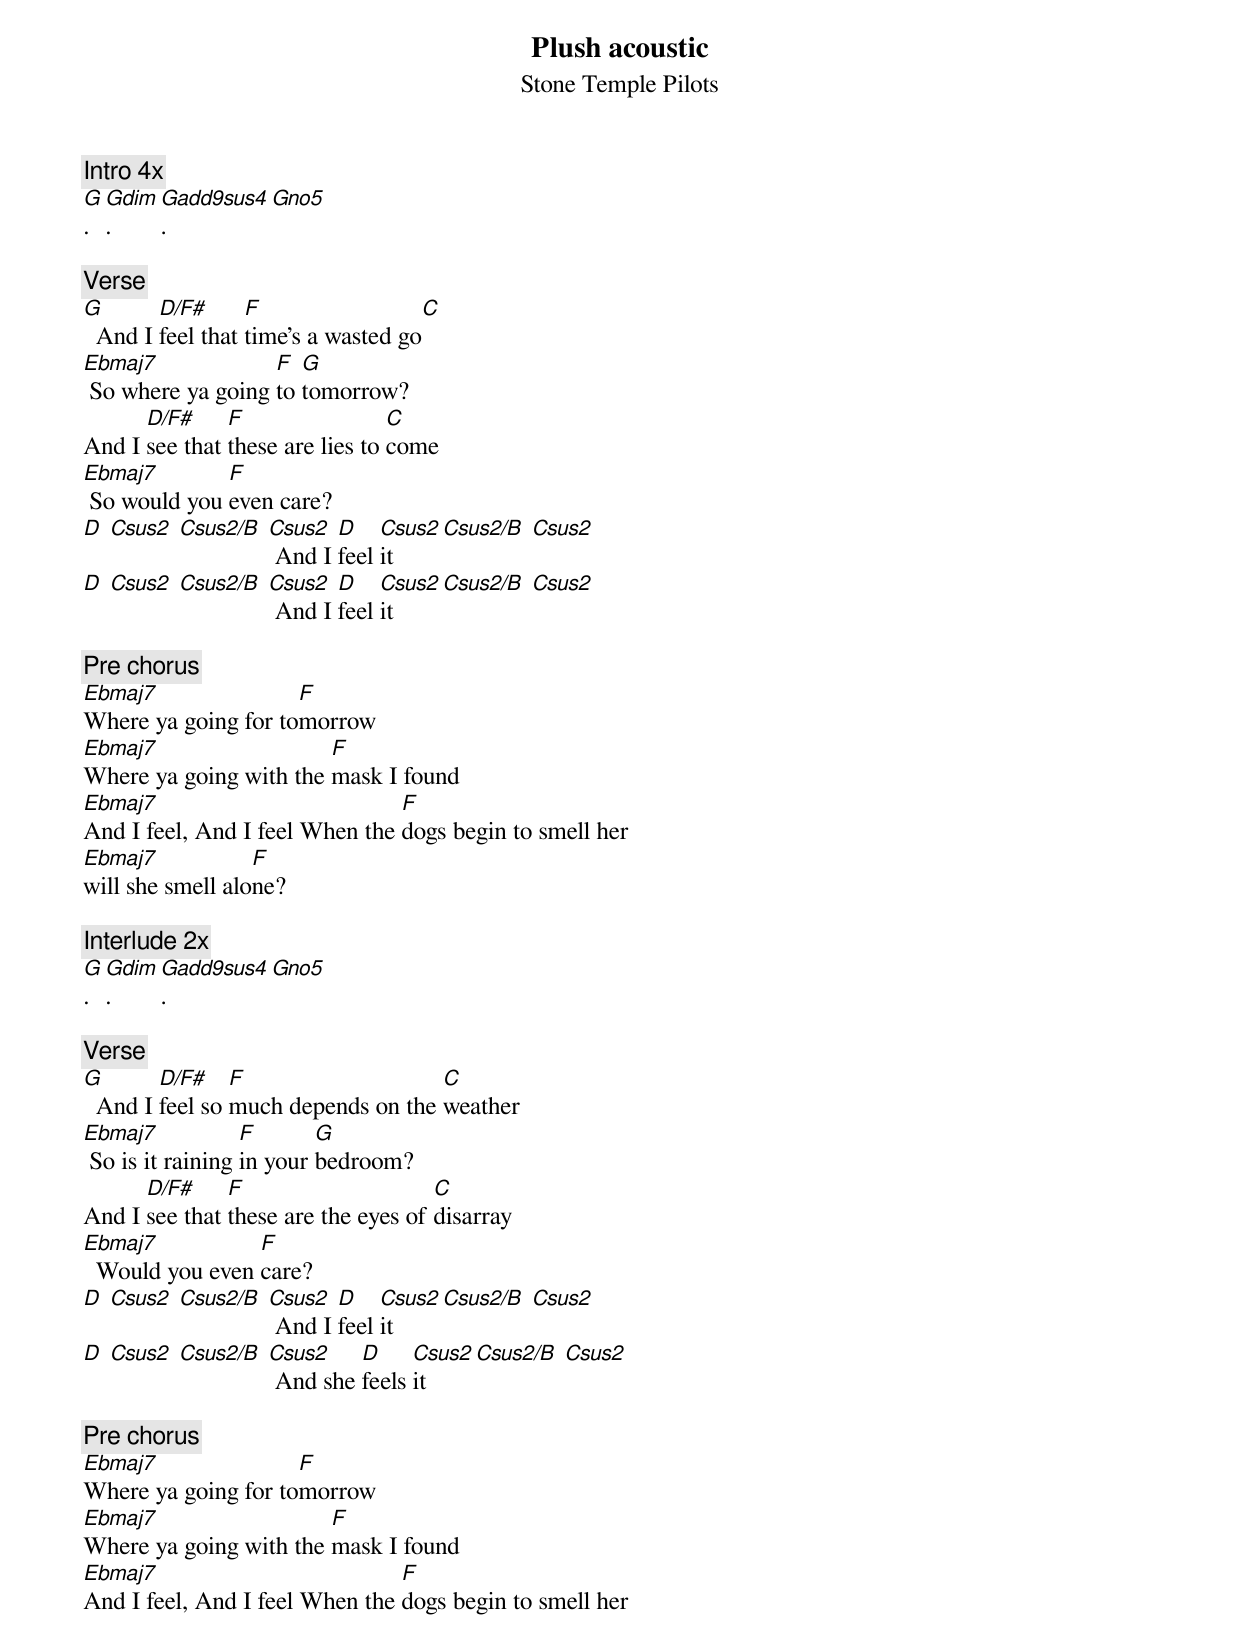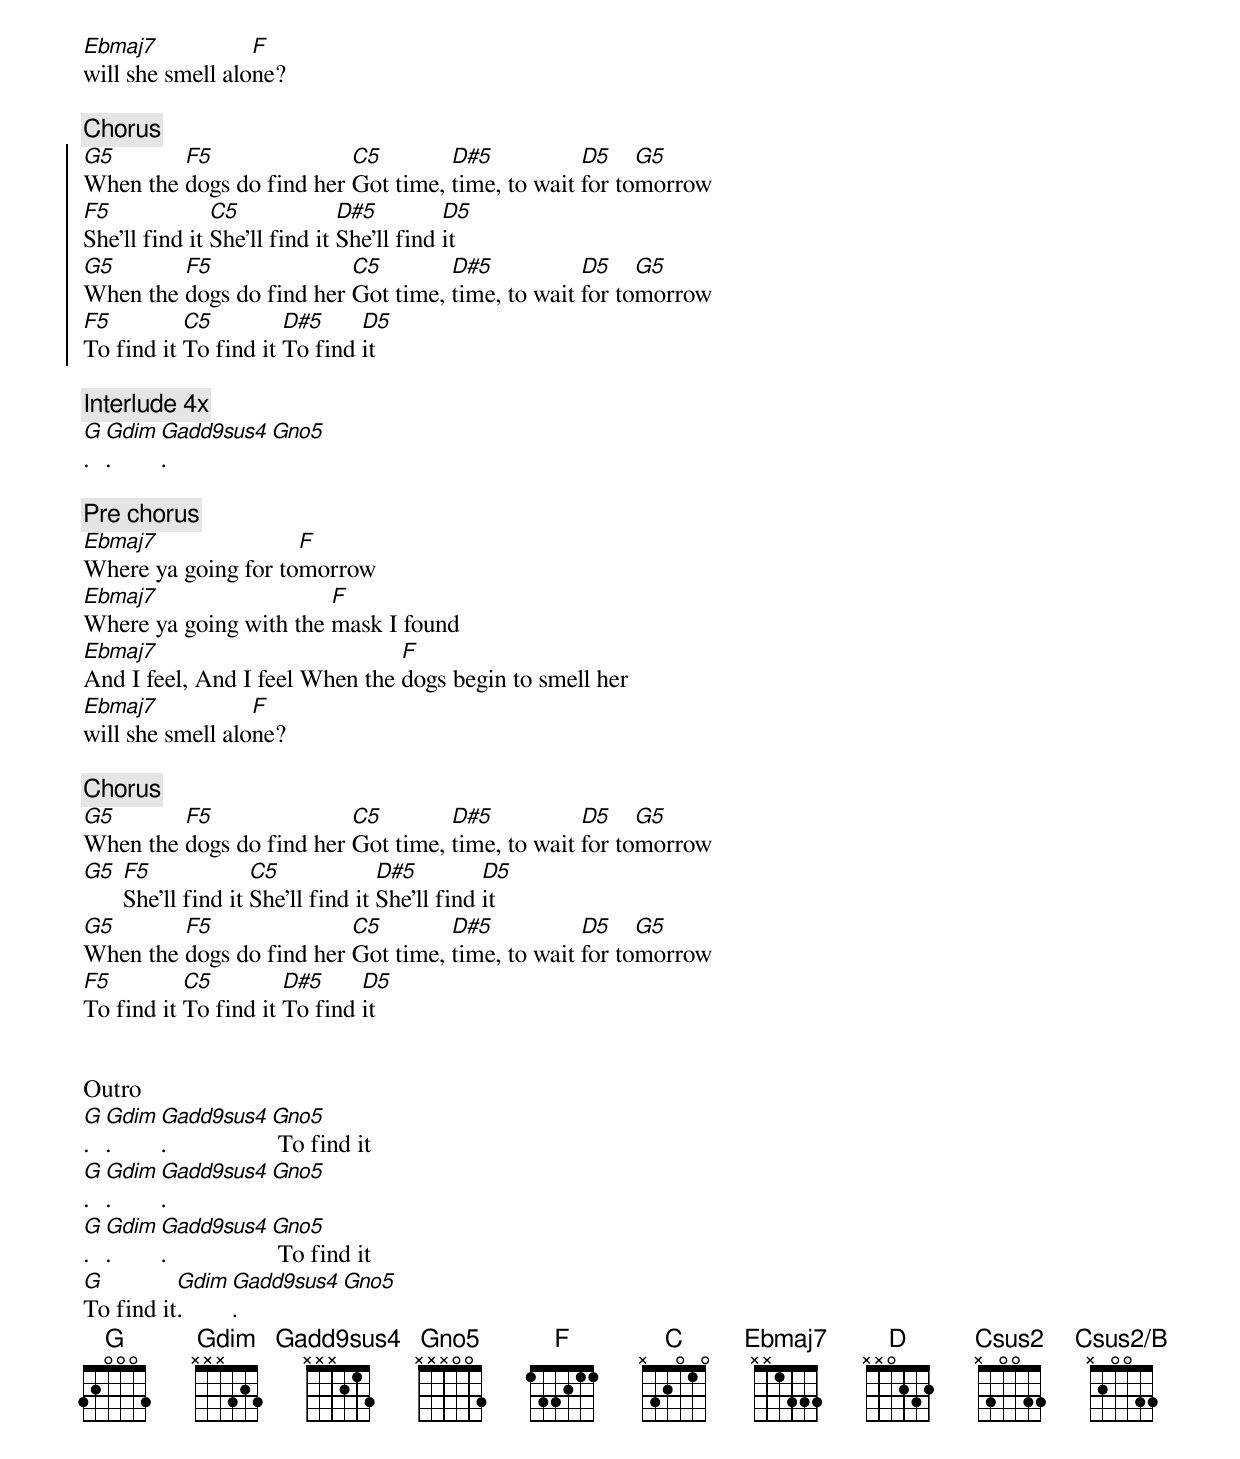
{title: Plush acoustic}
{subtitle: Stone Temple Pilots}


{define: Gdim base-fret 0 frets x x x 3 2 3}
{define: Gadd9sus4 base-fret 0 frets x x x 2 1 3}
{define: Gno5 base-fret 0 frets x x x 0 0 3}
{define: Ebmaj7 base-fret 0 frets x x 1 3 3 3}
{define: Fmaj7 base-fret 2 frets x x 3 5 5 5}
{define: Csus2 base-fret 0 frets x 3 0 0 3 3}
{define: Csus2/B base-fret 0 frets x 2 0 0 3 3}

{c: Intro 4x}
[G].[Gdim].[Gadd9sus4].[Gno5]

{c: Verse}
[G]  And I [D/F#]feel that [F]time's a wasted go[C]
[Ebmaj7] So where ya going [F]to [G]tomorrow?
And I [D/F#]see that [F]these are lies to [C]come
[Ebmaj7] So would you [F]even care?
[D] [Csus2] [Csus2/B] [Csus2] And I [D]feel [Csus2]it [Csus2/B] [Csus2]
[D] [Csus2] [Csus2/B] [Csus2] And I [D]feel [Csus2]it [Csus2/B] [Csus2]

{c: Pre chorus}
[Ebmaj7]Where ya going for to[F]morrow
[Ebmaj7]Where ya going with the [F]mask I found
[Ebmaj7]And I feel, And I feel When the [F]dogs begin to smell her
[Ebmaj7]will she smell alo[F]ne?

{c: Interlude 2x}
[G].[Gdim].[Gadd9sus4].[Gno5]

{c: Verse}
[G]  And I [D/F#]feel so [F]much depends on the [C]weather
[Ebmaj7] So is it raining [F]in your [G]bedroom?
And I [D/F#]see that [F]these are the eyes of [C]disarray
[Ebmaj7]  Would you even [F]care?
[D] [Csus2] [Csus2/B] [Csus2] And I [D]feel [Csus2]it [Csus2/B] [Csus2]
[D] [Csus2] [Csus2/B] [Csus2] And she [D]feels [Csus2]it [Csus2/B] [Csus2]

{c: Pre chorus}
[Ebmaj7]Where ya going for to[F]morrow
[Ebmaj7]Where ya going with the [F]mask I found
[Ebmaj7]And I feel, And I feel When the [F]dogs begin to smell her
[Ebmaj7]will she smell alo[F]ne?

{c: Chorus}
{soc}
[G5]When the [F5]dogs do find her [C5]Got time, [D#5]time, to wait [D5]for to[G5]morrow
[F5]She'll find it [C5]She'll find it [D#5]She'll find [D5]it
[G5]When the [F5]dogs do find her [C5]Got time, [D#5]time, to wait [D5]for to[G5]morrow
[F5]To find it [C5]To find it [D#5]To find [D5]it
{eoc}

{c: Interlude 4x}
[G].[Gdim].[Gadd9sus4].[Gno5]

{c: Pre chorus}
[Ebmaj7]Where ya going for to[F]morrow
[Ebmaj7]Where ya going with the [F]mask I found
[Ebmaj7]And I feel, And I feel When the [F]dogs begin to smell her
[Ebmaj7]will she smell alo[F]ne?

{c: Chorus}
[G5]When the [F5]dogs do find her [C5]Got time, [D#5]time, to wait [D5]for to[G5]morrow
[G5] [F5]She'll find it [C5]She'll find it [D#5]She'll find [D5]it
[G5]When the [F5]dogs do find her [C5]Got time, [D#5]time, to wait [D5]for to[G5]morrow
[F5]To find it [C5]To find it [D#5]To find [D5]it


Outro
[G].[Gdim].[Gadd9sus4].[Gno5] To find it
[G].[Gdim].[Gadd9sus4].[Gno5]
[G].[Gdim].[Gadd9sus4].[Gno5] To find it
[G]To find it[Gdim].[Gadd9sus4].[Gno5]
